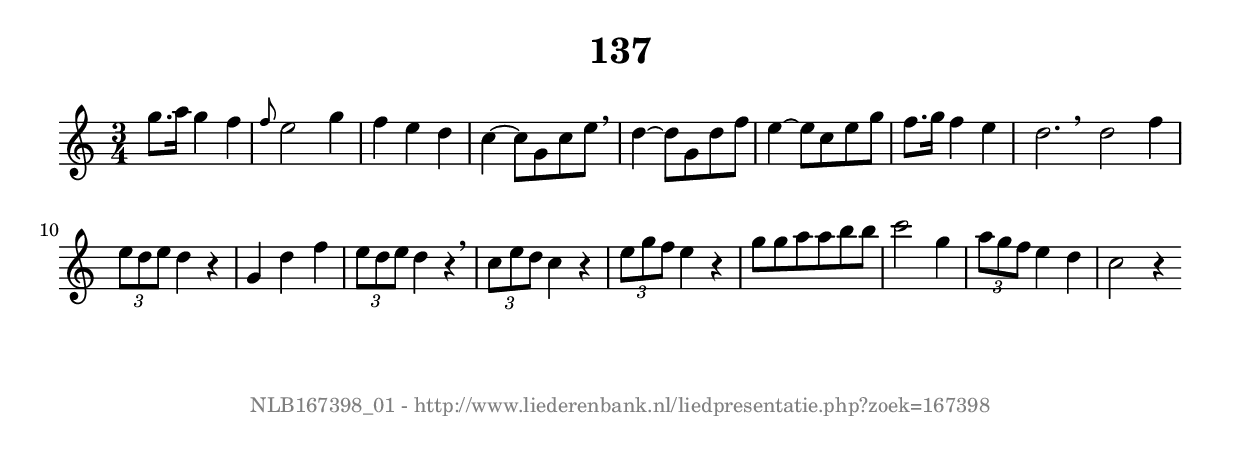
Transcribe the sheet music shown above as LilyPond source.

%
% produced by wce2krn 1.64 (7 June 2014)
%
\version"2.16"
#(append! paper-alist '(("long" . (cons (* 210 mm) (* 2000 mm)))))
#(set-default-paper-size "long")
sb = {\breathe}
mBreak = {\breathe }
bBreak = {\breathe }
x = {\once\override NoteHead #'style = #'cross }
gl=\glissando
itime={\override Staff.TimeSignature #'stencil = ##f }
ficta = {\once\set suggestAccidentals = ##t}
fine = {\once\override Score.RehearsalMark #'self-alignment-X = #1 \mark \markup {\italic{Fine}}}
dc = {\once\override Score.RehearsalMark #'self-alignment-X = #1 \mark \markup {\italic{D.C.}}}
dcf = {\once\override Score.RehearsalMark #'self-alignment-X = #1 \mark \markup {\italic{D.C. al Fine}}}
dcc = {\once\override Score.RehearsalMark #'self-alignment-X = #1 \mark \markup {\italic{D.C. al Coda}}}
ds = {\once\override Score.RehearsalMark #'self-alignment-X = #1 \mark \markup {\italic{D.S.}}}
dsf = {\once\override Score.RehearsalMark #'self-alignment-X = #1 \mark \markup {\italic{D.S. al Fine}}}
dsc = {\once\override Score.RehearsalMark #'self-alignment-X = #1 \mark \markup {\italic{D.S. al Coda}}}
pv = {\set Score.repeatCommands = #'((volta "1"))}
sv = {\set Score.repeatCommands = #'((volta "2"))}
tv = {\set Score.repeatCommands = #'((volta "3"))}
qv = {\set Score.repeatCommands = #'((volta "4"))}
xv = {\set Score.repeatCommands = #'((volta #f))}
\header{ tagline = ""
title = "137"
}
\score {{
\key c \major
\relative g'
{
\set melismaBusyProperties = #'()
\time 3/4
\tempo 4=120
\override Score.MetronomeMark #'transparent = ##t
\override Score.RehearsalMark #'break-visibility = #(vector #t #t #f)
g'8. a16 g4 f \grace {f8} e2 g4 f e d c~ c8 g c e \sb d4~ d8 g, d' f e4~ e8 c e g f8. g16 f4 e d2. \bar ":|:" \bBreak
d2 f4 \times 2/3 {e8 d e} d4 r g, d' f \times 2/3 {e8 d e} d4 r \mBreak \bar "|"
\times 2/3 {c8 e d} c4 r \times 2/3 {e8 g f} e4 r g8 g a a b b c2 g4 \times 2/3 {a8 g f} e4 d c2 r4 \bar ":|"
 }}
 \midi { }
 \layout {
            indent = 0.0\cm
}
}
\markup { \vspace #0 } \markup { \with-color #grey \fill-line { \center-column { \smaller "NLB167398_01 - http://www.liederenbank.nl/liedpresentatie.php?zoek=167398" } } }
